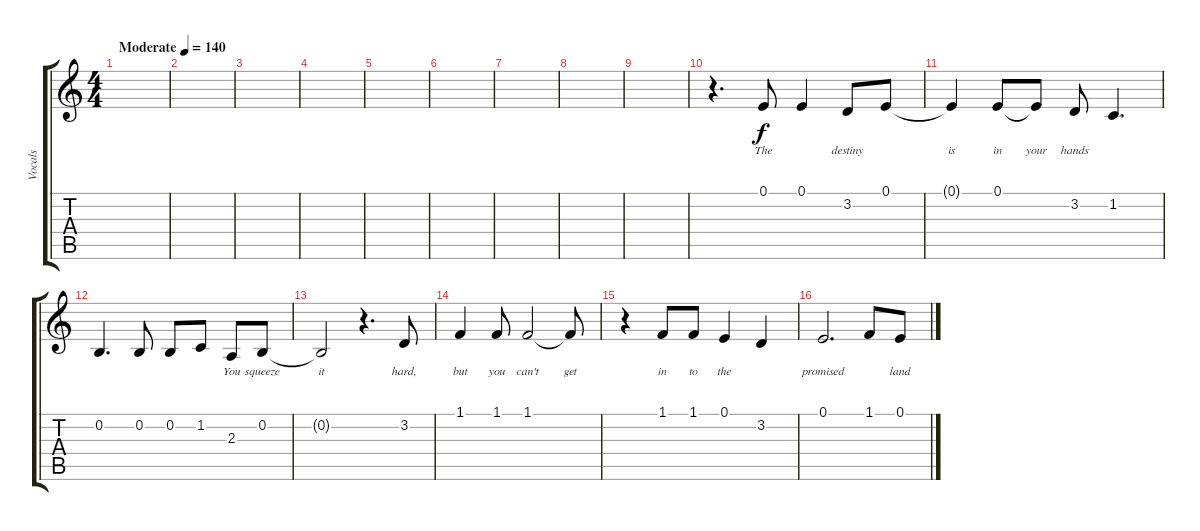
\track ("Vocals" "Vocals") {instrument cello}
\staff {score tabs}
\tuning (E4 B3 G3 D3 A2 E2) {hide}
\ts (4 4)
\tempo (140 "Moderate")
\clef g2
\ks c
|
|
|
|
|
|
|
|
|
r.4{d} 0.1.8{lyrics (0 "The") lyrics (1 "") lyrics (2 "") lyrics (3 "") lyrics (4 "")} 0.1.4{lyrics (0 "") lyrics (1 "") lyrics (2 "") lyrics (3 "") lyrics (4 "")} 3.2.8{lyrics (0 "destiny") lyrics (1 "") lyrics (2 "") lyrics (3 "") lyrics (4 "")} 0.1.8{lyrics (0 "") lyrics (1 "") lyrics (2 "") lyrics (3 "") lyrics (4 "")} |
0.1{t}.4{lyrics (0 "is") lyrics (1 "") lyrics (2 "") lyrics (3 "") lyrics (4 "")} 0.1.8{lyrics (0 "in") lyrics (1 "") lyrics (2 "") lyrics (3 "") lyrics (4 "")} 0.1{t}.8{lyrics (0 "your") lyrics (1 "") lyrics (2 "") lyrics (3 "") lyrics (4 "")} 3.2.8{lyrics (0 "hands") lyrics (1 "") lyrics (2 "") lyrics (3 "") lyrics (4 "")} 1.2.4{d lyrics (0 "") lyrics (1 "") lyrics (2 "") lyrics (3 "") lyrics (4 "")} |
0.2.4{d lyrics (0 "") lyrics (1 "") lyrics (2 "") lyrics (3 "") lyrics (4 "")} 0.2.8{lyrics (0 "") lyrics (1 "") lyrics (2 "") lyrics (3 "") lyrics (4 "")} 0.2.8{lyrics (0 "") lyrics (1 "") lyrics (2 "") lyrics (3 "") lyrics (4 "")} 1.2.8{lyrics (0 "") lyrics (1 "") lyrics (2 "") lyrics (3 "") lyrics (4 "")} 2.3.8{lyrics (0 "You") lyrics (1 "") lyrics (2 "") lyrics (3 "") lyrics (4 "")} 0.2.8{lyrics (0 "squeeze") lyrics (1 "") lyrics (2 "") lyrics (3 "") lyrics (4 "")} |
0.2{t}.2{lyrics (0 "it") lyrics (1 "") lyrics (2 "") lyrics (3 "") lyrics (4 "")} r.4{d} 3.2.8{lyrics (0 "hard,") lyrics (1 "") lyrics (2 "") lyrics (3 "") lyrics (4 "")} |
1.1.4{lyrics (0 "but") lyrics (1 "") lyrics (2 "") lyrics (3 "") lyrics (4 "")} 1.1.8{lyrics (0 "you") lyrics (1 "") lyrics (2 "") lyrics (3 "") lyrics (4 "")} 1.1.2{lyrics (0 "can't") lyrics (1 "") lyrics (2 "") lyrics (3 "") lyrics (4 "")} 1.1{t}.8{lyrics (0 "get") lyrics (1 "") lyrics (2 "") lyrics (3 "") lyrics (4 "")} |
r.4 1.1.8{lyrics (0 "in") lyrics (1 "") lyrics (2 "") lyrics (3 "") lyrics (4 "")} 1.1.8{lyrics (0 "to") lyrics (1 "") lyrics (2 "") lyrics (3 "") lyrics (4 "")} 0.1.4{lyrics (0 "the") lyrics (1 "") lyrics (2 "") lyrics (3 "") lyrics (4 "")} 3.2.4{lyrics (0 "") lyrics (1 "") lyrics (2 "") lyrics (3 "") lyrics (4 "")} |
0.1.2{d lyrics (0 "promised") lyrics (1 "") lyrics (2 "") lyrics (3 "") lyrics (4 "")} 1.1.8{lyrics (0 "") lyrics (1 "") lyrics (2 "") lyrics (3 "") lyrics (4 "")} 0.1.8{lyrics (0 "land") lyrics (1 "") lyrics (2 "") lyrics (3 "") lyrics (4 "")}
